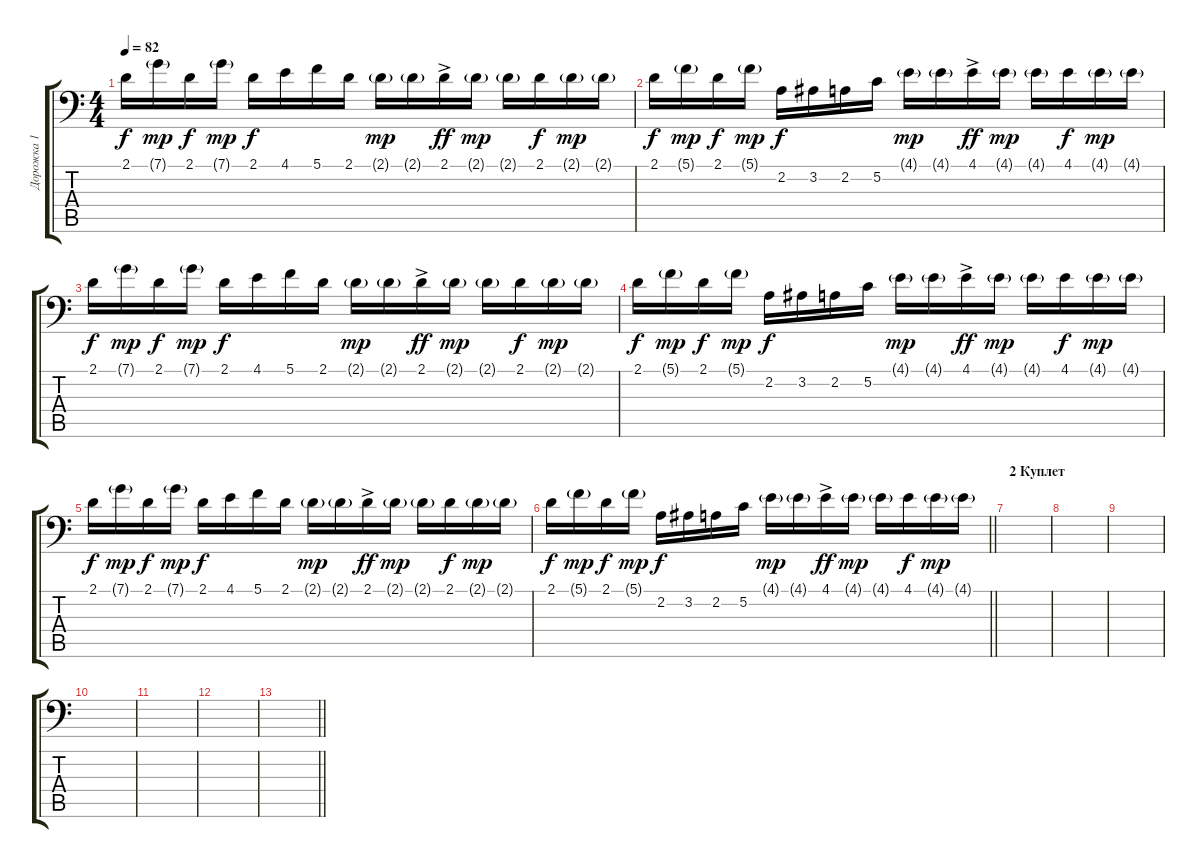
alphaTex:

\track ("Дорожка 1" "Дорожка 1") {instrument pad1newage}
\staff {score tabs}
\tuning (C4 G3 Eb3 Bb2 F2 Bb1) {hide}
\ts (4 4)
\tempo 82
\clef f4
\ks c
2.1.16{dy f} 7.1{g}.16{dy mp} 2.1.16{dy f} 7.1{g}.16{dy mp} 2.1.16{dy f} 4.1.16 5.1.16 2.1.16 2.1{g}.16{dy mp} 2.1{g}.16 2.1{ac}.16{dy ff} 2.1{g}.16{dy mp} 2.1{g}.16 2.1.16{dy f} 2.1{g}.16{dy mp} 2.1{g}.16 |
2.1.16{dy f} 5.1{g}.16{dy mp} 2.1.16{dy f} 5.1{g}.16{dy mp} 2.2.16{dy f} 3.2.16 2.2.16 5.2.16 4.1{g}.16{dy mp} 4.1{g}.16 4.1{ac}.16{dy ff} 4.1{g}.16{dy mp} 4.1{g}.16 4.1.16{dy f} 4.1{g}.16{dy mp} 4.1{g}.16 |
2.1.16{dy f} 7.1{g}.16{dy mp} 2.1.16{dy f} 7.1{g}.16{dy mp} 2.1.16{dy f} 4.1.16 5.1.16 2.1.16 2.1{g}.16{dy mp} 2.1{g}.16 2.1{ac}.16{dy ff} 2.1{g}.16{dy mp} 2.1{g}.16 2.1.16{dy f} 2.1{g}.16{dy mp} 2.1{g}.16 |
2.1.16{dy f} 5.1{g}.16{dy mp} 2.1.16{dy f} 5.1{g}.16{dy mp} 2.2.16{dy f} 3.2.16 2.2.16 5.2.16 4.1{g}.16{dy mp} 4.1{g}.16 4.1{ac}.16{dy ff} 4.1{g}.16{dy mp} 4.1{g}.16 4.1.16{dy f} 4.1{g}.16{dy mp} 4.1{g}.16 |
2.1.16{dy f} 7.1{g}.16{dy mp} 2.1.16{dy f} 7.1{g}.16{dy mp} 2.1.16{dy f} 4.1.16 5.1.16 2.1.16 2.1{g}.16{dy mp} 2.1{g}.16 2.1{ac}.16{dy ff} 2.1{g}.16{dy mp} 2.1{g}.16 2.1.16{dy f} 2.1{g}.16{dy mp} 2.1{g}.16 |
\barLineRight lightlight
2.1.16{dy f} 5.1{g}.16{dy mp} 2.1.16{dy f} 5.1{g}.16{dy mp} 2.2.16{dy f} 3.2.16 2.2.16 5.2.16 4.1{g}.16{dy mp} 4.1{g}.16 4.1{ac}.16{dy ff} 4.1{g}.16{dy mp} 4.1{g}.16 4.1.16{dy f} 4.1{g}.16{dy mp} 4.1{g}.16 |
\section ("" "2 Куплет")
|
|
|
|
|
|
\barLineRight lightlight
